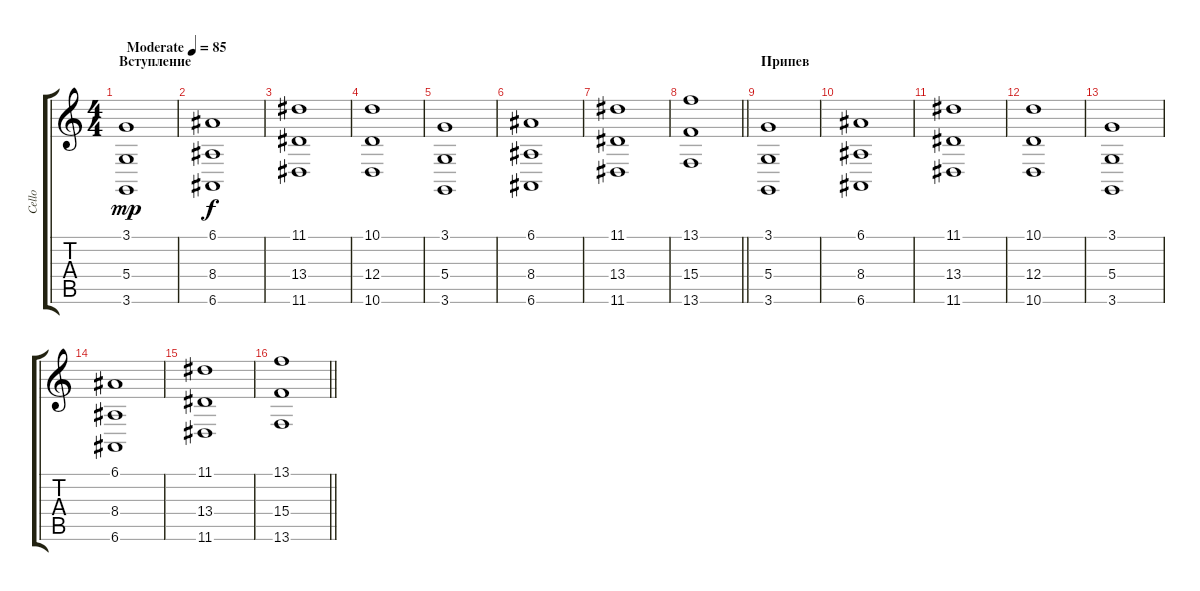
\track ("Cello" "Cello") {instrument stringensemble1}
\staff {score tabs}
\tuning (E4 B3 G3 D3 A2 E2) {hide}
\ts (4 4)
\section ("" "Вступление")
\tempo (85 "Moderate")
\clef g2
\ks c
(3.1 5.4 3.6).1{dy mp instrument stringensemble1} |
(6.1 8.4 6.6).1{dy f} |
(11.1 13.4 11.6).1 |
(10.1 12.4 10.6).1 |
(3.1 5.4 3.6).1 |
(6.1 8.4 6.6).1 |
(11.1 13.4 11.6).1 |
\barLineRight lightlight
(13.1 15.4 13.6).1 |
\section ("" "Припев")
(3.1 5.4 3.6).1 |
(6.1 8.4 6.6).1 |
(11.1 13.4 11.6).1 |
(10.1 12.4 10.6).1 |
(3.1 5.4 3.6).1 |
(6.1 8.4 6.6).1 |
(11.1 13.4 11.6).1 |
\barLineRight lightlight
(13.1 15.4 13.6).1
